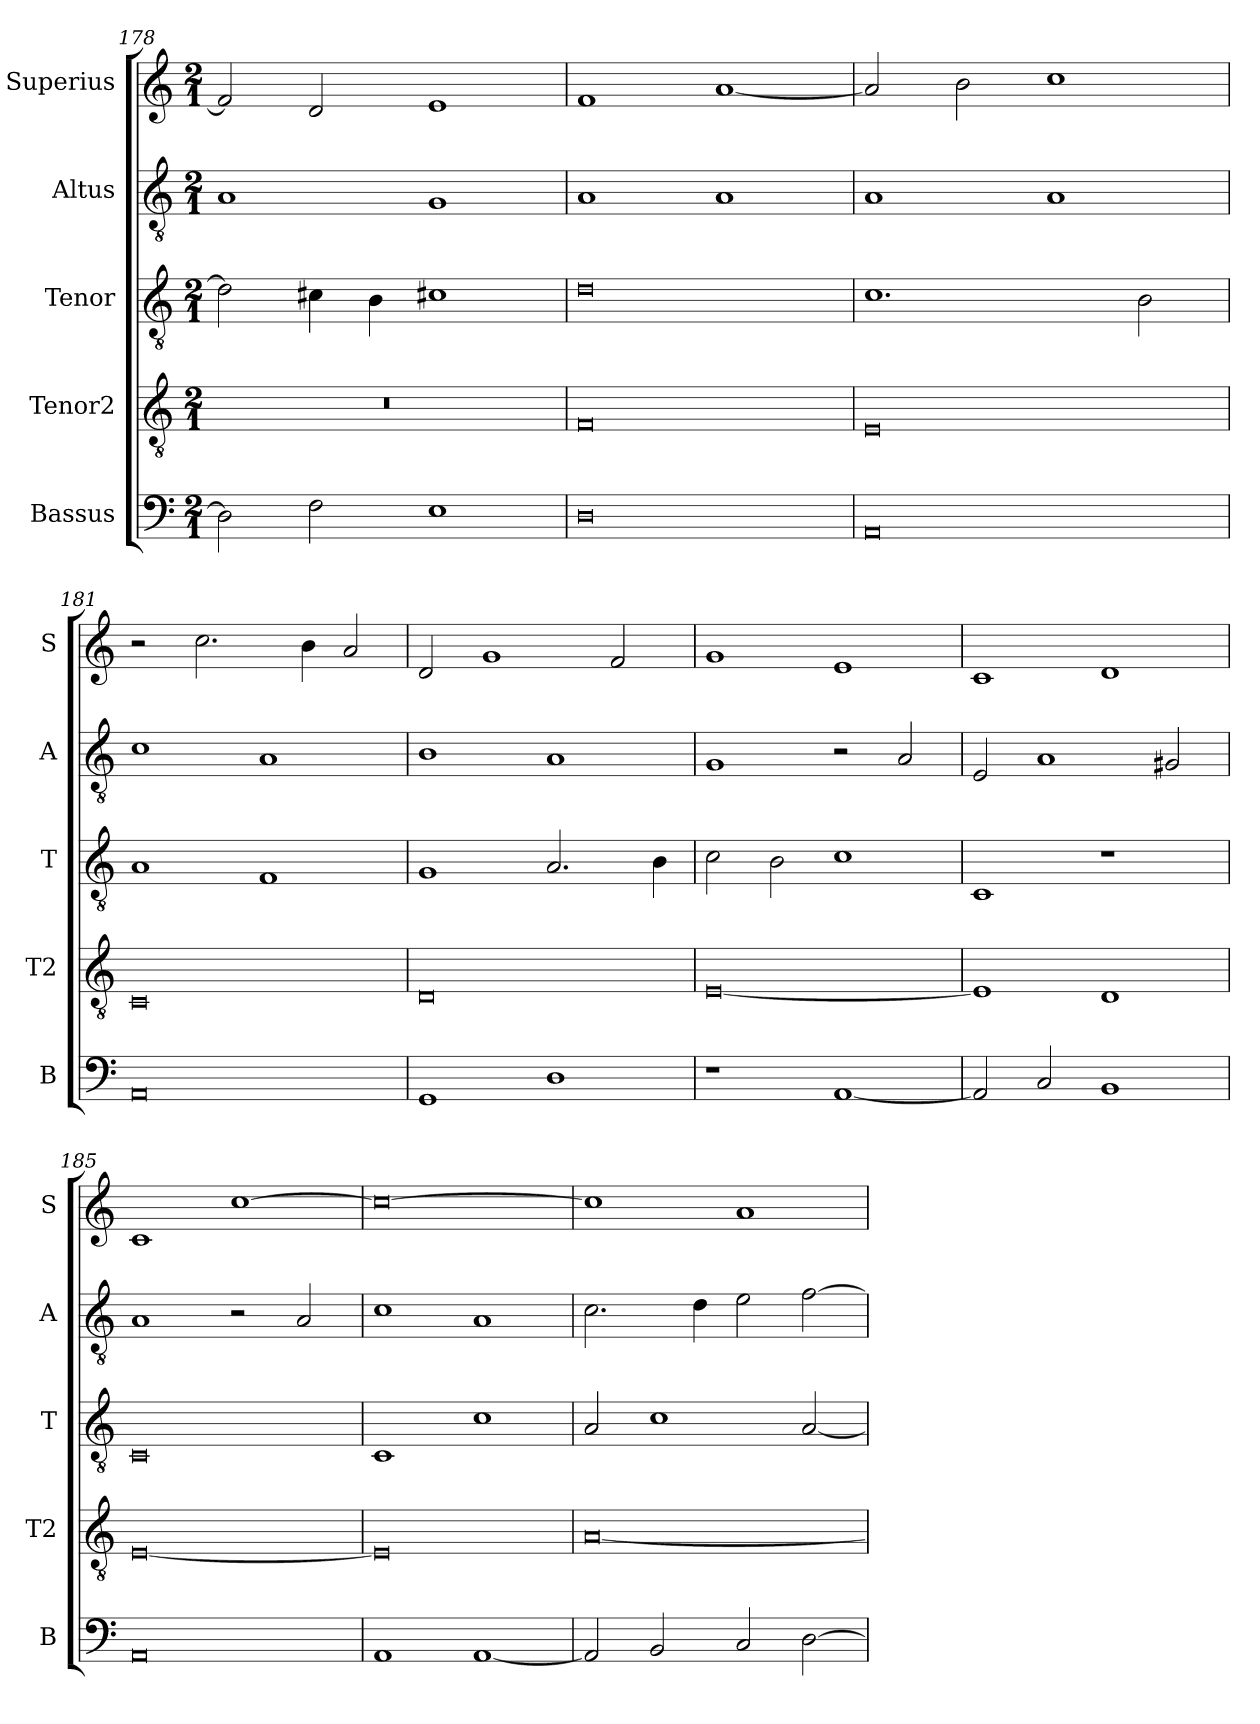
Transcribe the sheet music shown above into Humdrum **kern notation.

**kern	**kern	**kern	**kern	**kern
*part5	*part4	*part3	*part2	*part1
*staff5	*staff4	*staff3	*staff2	*staff1
*I"Bassus	*I"Tenor2	*I"Tenor	*I"Altus	*I"Superius
*I'B	*I'T2	*I'T	*I'A	*I'S
*clefF4	*clefGv2	*clefGv2	*clefGv2	*clefG2
*k[]	*k[]	*k[]	*k[]	*k[]
*M2/1	*M2/1	*M2/1	*M2/1	*M2/1
=178	=178	=178	=178	=178
2D\]	0r	2d\]	1A	2f/]
2F\	.	4c#X\	.	2d/
.	.	4B\	.	.
1E	.	1c#X	1G	1e
=179	=179	=179	=179	=179
0D	0F	0d	1A	1f
.	.	.	1A	[1a
=180	=180	=180	=180	=180
0AA	0E	1.c	1A	2a/]
.	.	.	.	2b\
.	.	.	1A	1cc
.	.	2B\	.	.
=181	=181	=181	=181	=181
0AA	0C	1A	1c	2r
.	.	.	.	2.cc\
.	.	1F	1A	.
.	.	.	.	4b\
.	.	.	.	2a/
=182	=182	=182	=182	=182
1GG	0D	1G	1B	2d/
.	.	.	.	1g
1D	.	2.A/	1A	.
.	.	.	.	2f/
.	.	4B\	.	.
=183	=183	=183	=183	=183
1r	[0E	2c\	1G	1g
.	.	2B\	.	.
[1AA	.	1c	2r	1e
.	.	.	2A/	.
=184	=184	=184	=184	=184
2AA/]	1E]	1C	2E/	1c
2C/	.	.	1A	.
1BB	1D	1r	.	1d
.	.	.	2G#X/	.
=185	=185	=185	=185	=185
0AA	[0E	0C	1A	1c
.	.	.	2r	[1cc
.	.	.	2A/	.
=186	=186	=186	=186	=186
1AA	0E]	1C	1c	0cc_
[1AA	.	1c	1A	.
=187	=187	=187	=187	=187
2AA/]	[0A	2A/	2.c\	1cc]
2BB/	.	1c	.	.
.	.	.	4d\	.
2C/	.	.	2e\	1a
[2D\	.	[2A/	[2f\	.
=	=	=	=	=
*-	*-	*-	*-	*-
